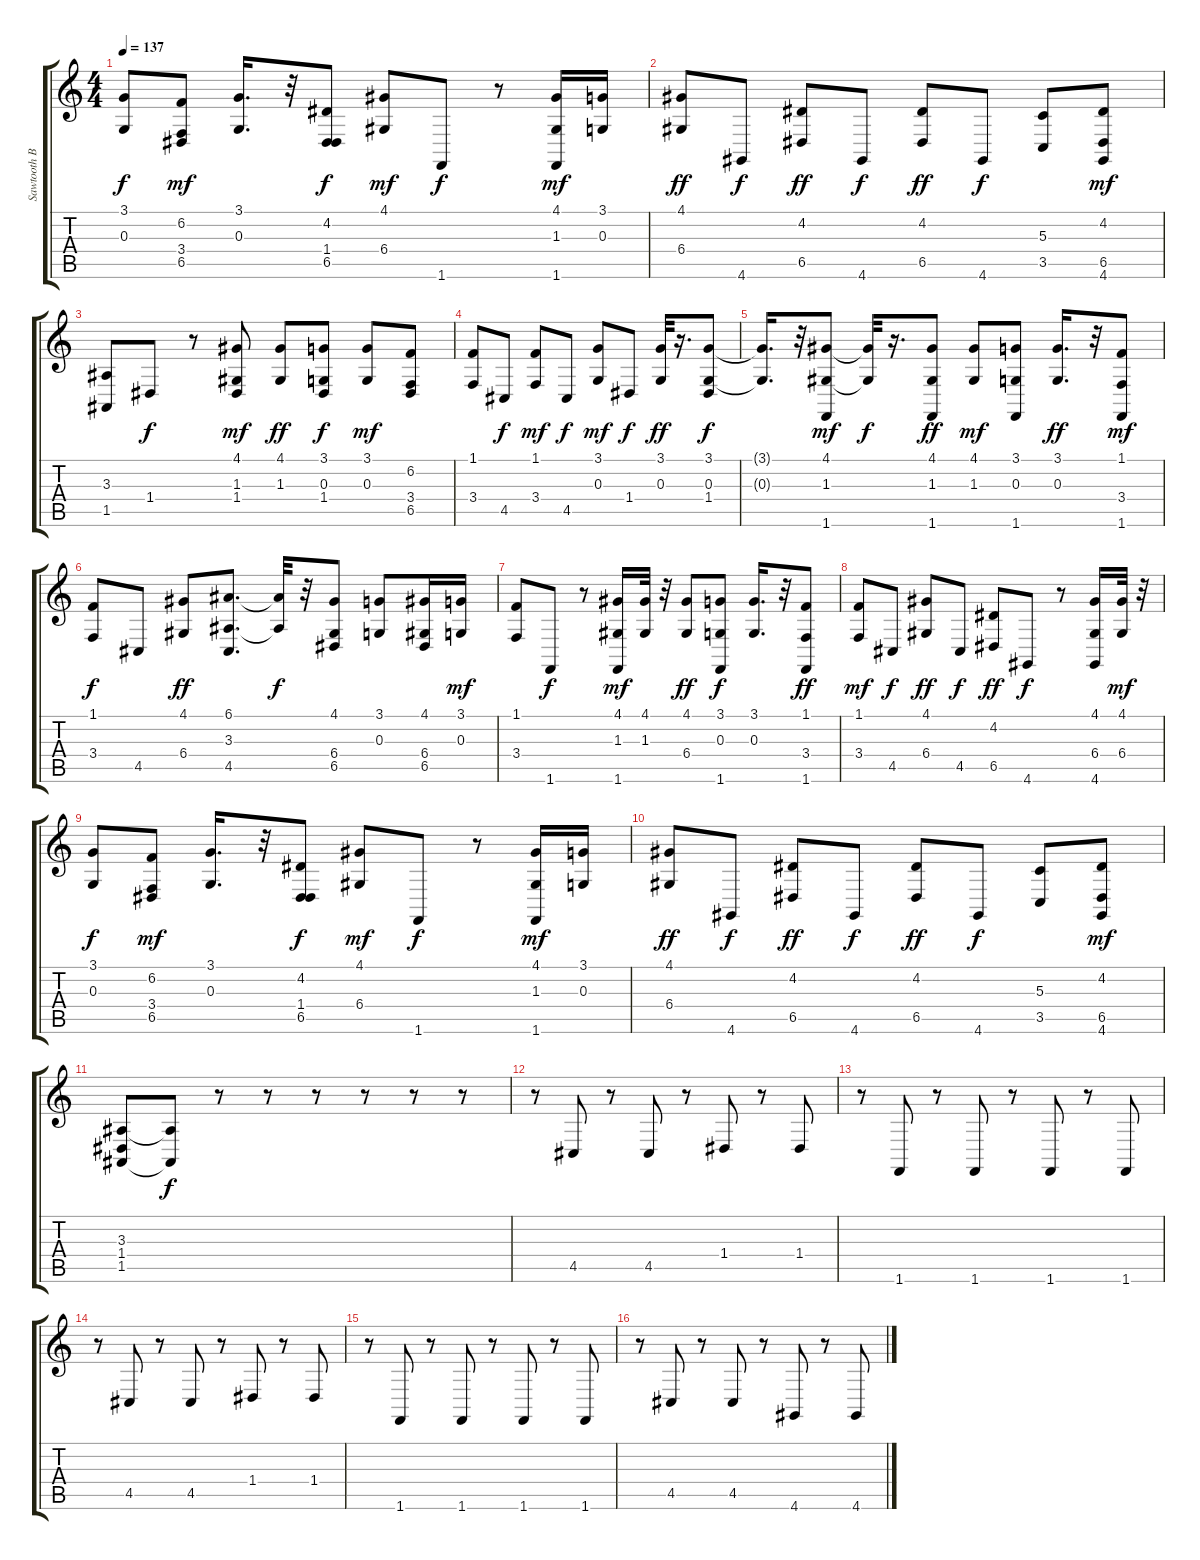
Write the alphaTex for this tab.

\track ("Sawtooth Bass (Keyboard)" "Sawtooth B") {instrument lead2sawtooth}
\staff {score tabs}
\tuning (E4 B3 G3 D3 A2 E2) {hide}
\ts (4 4)
\tempo 137
\clef g2
\ks c
(3.1 0.3).8{dy f} (6.2 3.4 6.5).8{dy mf} (3.1 0.3).16{d} r.32 (4.2 1.4 6.5).8{dy f} (4.1 6.4).8{dy mf} 1.6.8{dy f} r.8 (4.1 1.3 1.6).16{dy mf} (3.1 0.3).16 |
(4.1 6.4).8{dy ff} 4.6.8{dy f} (4.2 6.5).8{dy ff} 4.6.8{dy f} (4.2 6.5).8{dy ff} 4.6.8{dy f} (5.3 3.5).8 (4.2 6.5 4.6).8{dy mf} |
(3.3 1.5).8 1.4.8{dy f} r.8 (4.1 1.3 1.4).8{dy mf} (4.1 1.3).8{dy ff} (3.1 0.3 1.4).8{dy f} (3.1 0.3).8{dy mf} (6.2 3.4 6.5).8 |
(1.1 3.4).8 4.5.8{dy f} (1.1 3.4).8{dy mf} 4.5.8{dy f} (3.1 0.3).8{dy mf} 1.4.8{dy f} (3.1 0.3).32{dy ff} r.16{d} (3.1 0.3 1.4).8{dy f} |
(3.1{t} 0.3{t}).16{d} r.32 (4.1 1.3 1.6).8{dy mf} (4.1{t} 1.3{t}).32{dy f} r.16{d} (4.1 1.3 1.6).8{dy ff} (4.1 1.3).8{dy mf} (3.1 0.3 1.6).8 (3.1 0.3).16{d dy ff} r.32 (1.1 3.4 1.6).8{dy mf} |
(1.1 3.4).8{dy f} 4.5.8 (4.1 6.4).8{dy ff} (6.1 3.3 4.5).8{d} (6.1{t} 3.3{t}).32{dy f} r.32 (4.1 6.4 6.5).8 (3.1 0.3).8 (4.1 6.4 6.5).16 (3.1 0.3).16{dy mf} |
(1.1 3.4).8 1.6.8{dy f} r.8 (4.1 1.3 1.6).16{dy mf} (4.1 1.3).32 r.32 (4.1 6.4).8{dy ff} (3.1 0.3 1.6).8{dy f} (3.1 0.3).16{d} r.32 (1.1 3.4 1.6).8{dy ff} |
(1.1 3.4).8{dy mf} 4.5.8{dy f} (4.1 6.4).8{dy ff} 4.5.8{dy f} (4.2 6.5).8{dy ff} 4.6.8{dy f} r.8 (4.1 6.4 4.6).16 (4.1 6.4).32{dy mf} r.32 |
(3.1 0.3).8{dy f} (6.2 3.4 6.5).8{dy mf} (3.1 0.3).16{d} r.32 (4.2 1.4 6.5).8{dy f} (4.1 6.4).8{dy mf} 1.6.8{dy f} r.8 (4.1 1.3 1.6).16{dy mf} (3.1 0.3).16 |
(4.1 6.4).8{dy ff} 4.6.8{dy f} (4.2 6.5).8{dy ff} 4.6.8{dy f} (4.2 6.5).8{dy ff} 4.6.8{dy f} (5.3 3.5).8 (4.2 6.5 4.6).8{dy mf} |
(3.3 1.4 1.5).8 (3.3{t} 1.5{t}).8{dy f} r.8 r.8 r.8 r.8 r.8 r.8 |
r.8 4.5.8 r.8 4.5.8 r.8 1.4.8 r.8 1.4.8 |
r.8 1.6.8 r.8 1.6.8 r.8 1.6.8 r.8 1.6.8 |
r.8 4.5.8 r.8 4.5.8 r.8 1.4.8 r.8 1.4.8 |
r.8 1.6.8 r.8 1.6.8 r.8 1.6.8 r.8 1.6.8 |
r.8 4.5.8 r.8 4.5.8 r.8 4.6.8 r.8 4.6.8
